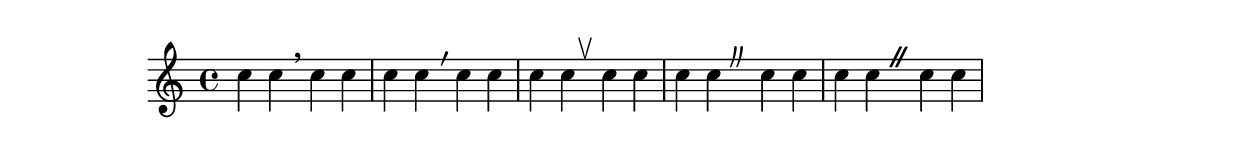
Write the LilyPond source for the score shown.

\version "2.19.21"
\header{
  texidoc="
Breathing signs are available in different tastes: commas (default),
ticks, vees and `railroad tracks' (caesura)."
}


{
  %% Modern notation:
  \new Staff {
    \relative {
      %% by default, \breathe uses the rcomma, just as if saying:
      %% \override BreathingSign.text =
      %%   #(make-musicglyph-markup "scripts.rcomma")
      %%
      c''4 c \breathe c c |

      %% rvarcomma and lvarcomma are variations of the default rcomma
      %% and lcomma
      %%
      \override Staff.BreathingSign.text =
        #(make-musicglyph-markup "scripts.rvarcomma")
      c4 c \breathe c c |

      %% wedge
      %%
      \override BreathingSign.text =
        #(make-musicglyph-markup "scripts.upbow")
      c4 c \breathe c c |

      %% caesurae
      %%
      \override BreathingSign.text =
        #(make-musicglyph-markup "scripts.caesura.curved")
      c4 c \breathe c c |

      \override BreathingSign.text =
        #(make-musicglyph-markup "scripts.caesura.straight")
      c4 c \breathe c c |
    }
  }
}
